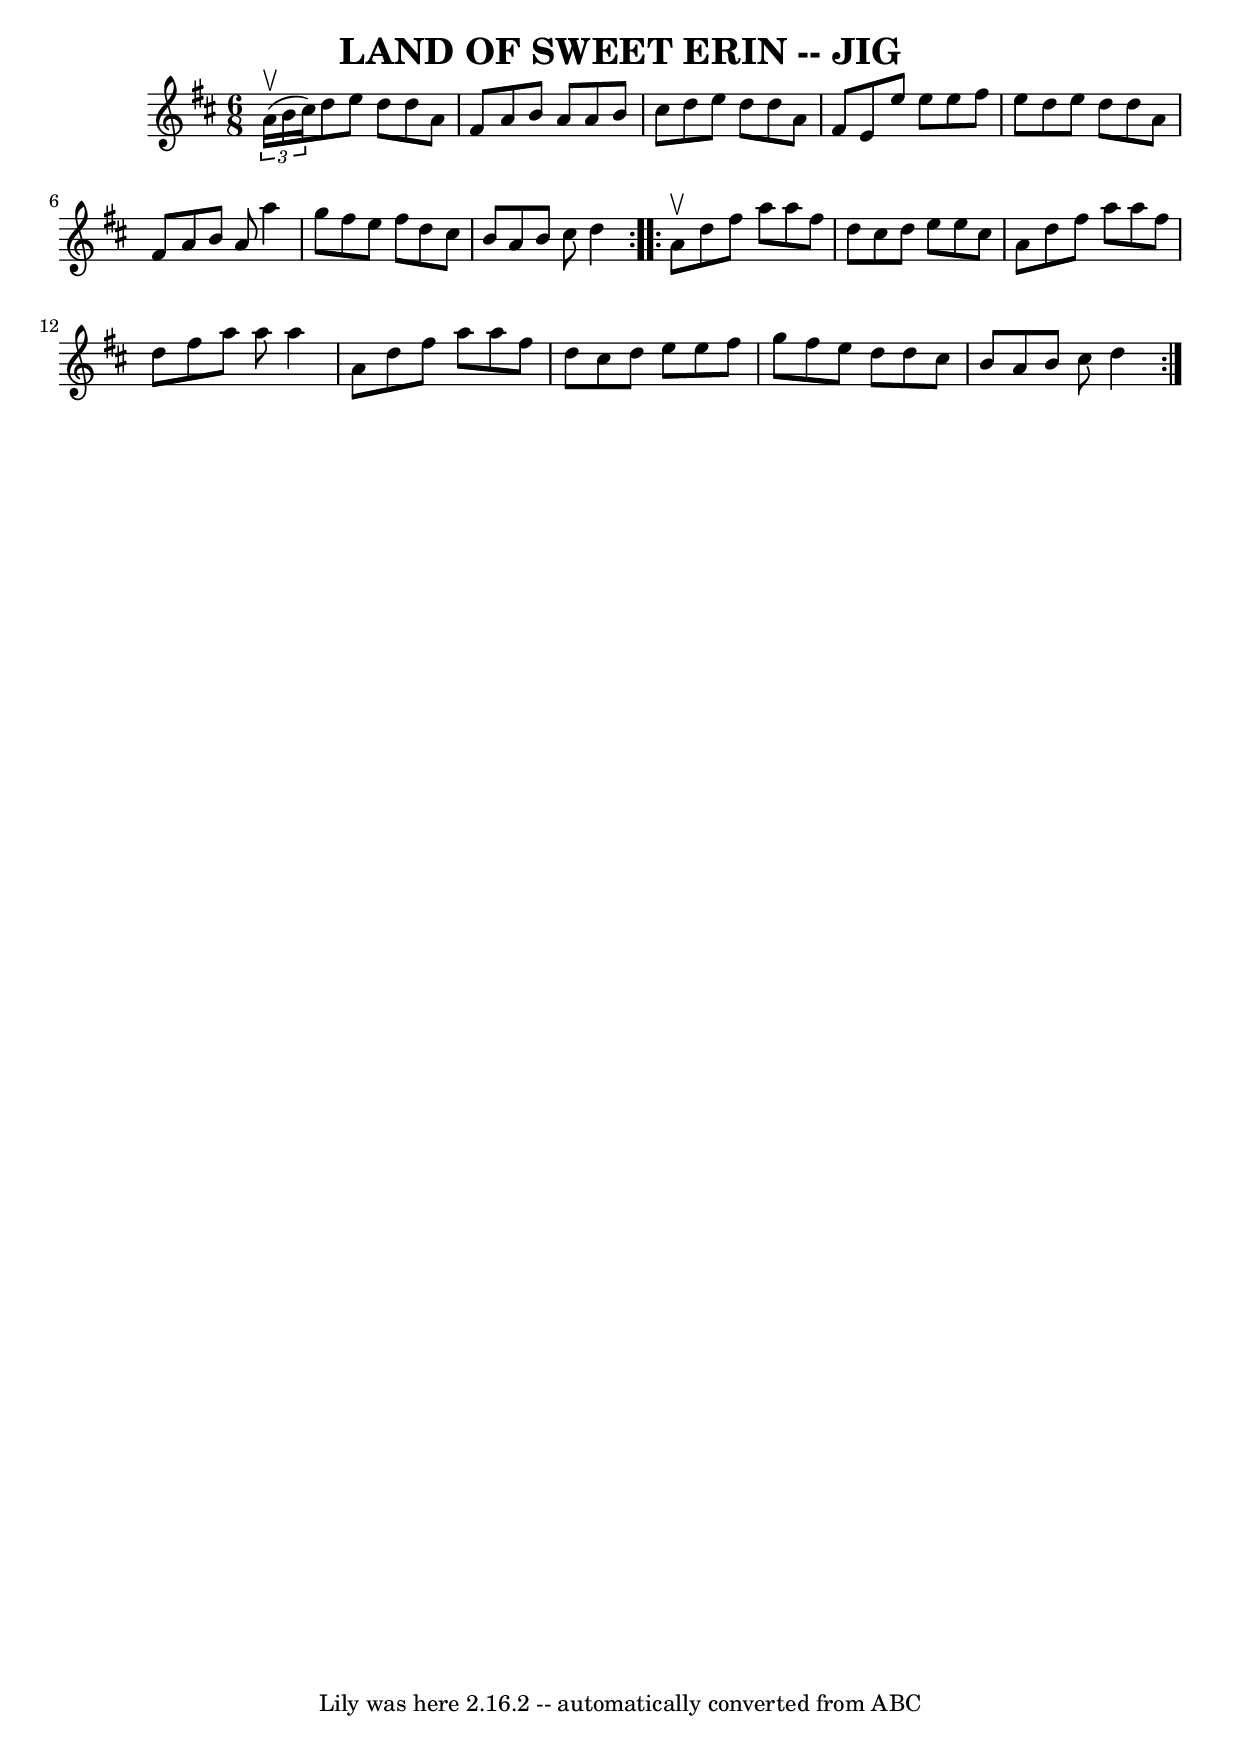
\version "2.7.40"
\include "Mammoth.ily"
\header {
	%% book = "Ryan's Mammoth Collection"
	crossRefNumber = "1"
	footnotes = "\\\\LAND OF SWEET ERIN.-First and 3d couples balance, swing to opposite\\\\places-balance there, swing to place; first couple down the centre,\\\\back-cast off, right and left."
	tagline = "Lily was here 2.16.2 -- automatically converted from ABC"
	title = "LAND OF SWEET ERIN -- JIG"
}
voicedefault =  {


\repeat volta 2 {
\time 6/8 
\key d \major   \times 2/3 { a'16^\upbow(b'16 cis''16) } 
|
 d''8 e''8 d''8 d''8 a'8 fis'8  |
 a'8 b'8  
 a'8 a'8 b'8 cis''8  |
 d''8 e''8 d''8 d''8 a'8   
 fis'8  |
 e'8 e''8 e''8 e''8 fis''8 e''8  |
     
d''8 e''8 d''8 d''8 a'8 fis'8  |
 a'8 b'8 a'8    
a''4 g''8  |
 fis''8 e''8 fis''8 d''8 cis''8 b'8  
|
 a'8 b'8 cis''8 d''4  } \repeat volta 2 { a'8^\upbow 
|
 d''8 fis''8 a''8 a''8 fis''8 d''8  |
 cis''8  
 d''8 e''8 e''8 cis''8 a'8  |
 d''8 fis''8 a''8    
a''8 fis''8 d''8  |
 fis''8 a''8 a''8 a''4 a'8  
|
 d''8 fis''8 a''8 a''8 fis''8 d''8  |
   
cis''8 d''8 e''8 e''8 fis''8 g''8  |
 fis''8 e''8    
d''8 d''8 cis''8 b'8  |
 a'8 b'8 cis''8 d''4  }   
}

\score{
    <<

	\context Staff="default"
	{
	    \voicedefault 
	}

    >>
	\layout {
	}
	\midi {}
}
